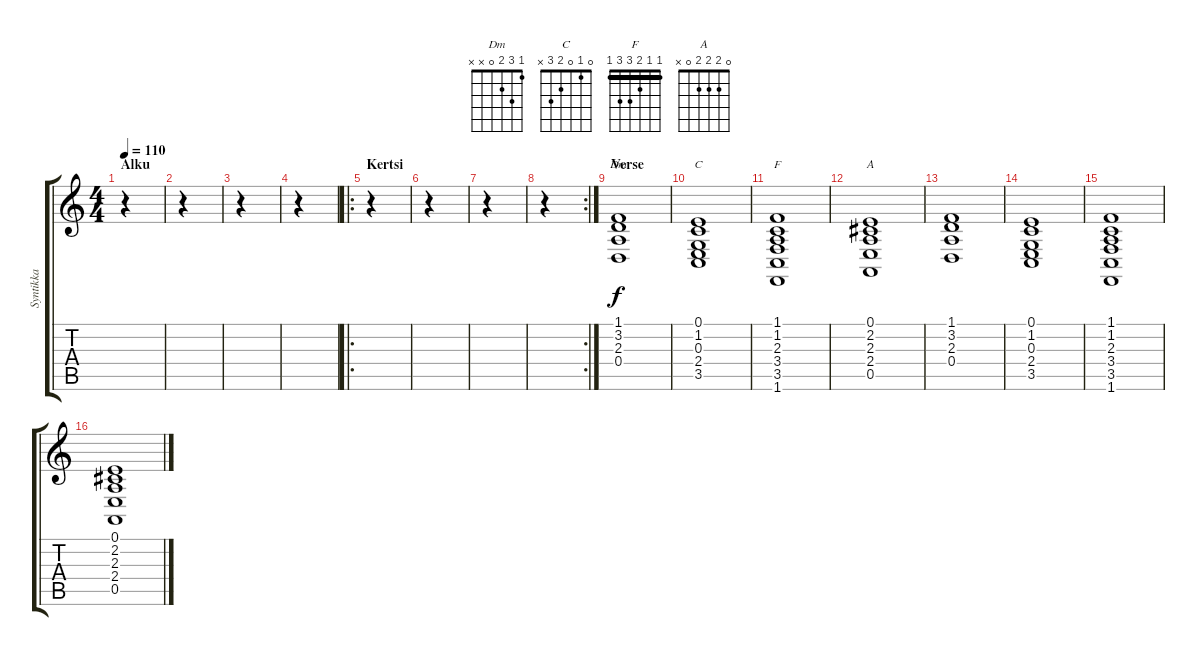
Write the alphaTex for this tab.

\track ("Syntikka" "Syntikka") {instrument pad2warm}
\staff {score tabs}
\tuning (E4 B3 G3 D3 A2 E2) {hide}
\chord ("Dm" 1 3 2 0 x x)
\chord ("C" 0 1 0 2 3 x)
\chord ("F" 1 1 2 3 3 1) {barre 1}
\chord ("A" 0 2 2 2 0 x)
\ts (4 4)
\section ("" "Alku")
\tempo 110
\clef g2
\ks c
r.4{dy f instrument pad2warm} |
r.4 |
r.4 |
r.4 |
\ro
\section ("" "Kertsi")
r.4 |
r.4 |
r.4 |
\rc 2
r.4 |
\section ("" "Verse")
(1.1 3.2 2.3 0.4).1{ch "Dm"} |
(0.1 1.2 0.3 2.4 3.5).1{ch "C"} |
(1.1 1.2 2.3 3.4 3.5 1.6).1{ch "F"} |
(0.1 2.2 2.3 2.4 0.5).1{ch "A"} |
(1.1 3.2 2.3 0.4).1 |
(0.1 1.2 0.3 2.4 3.5).1 |
(1.1 1.2 2.3 3.4 3.5 1.6).1 |
(0.1 2.2 2.3 2.4 0.5).1
